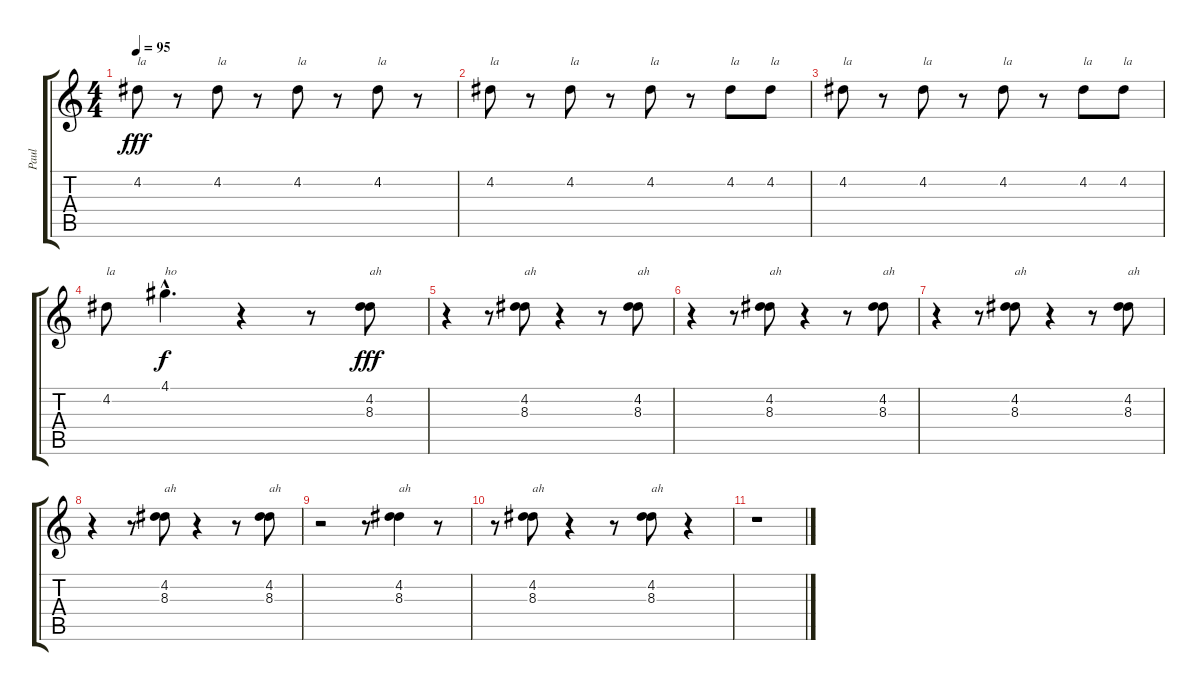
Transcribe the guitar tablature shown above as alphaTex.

\track ("Paul" "Paul") {instrument acousticguitarsteel}
\staff {score tabs}
\tuning (E4 B3 G3 D3 A2 E2) {hide}
\ts (4 4)
\tempo 95
\clef g2
\ks c
4.2.8{txt "la" dy fff} r.8 4.2.8{txt "la"} r.8 4.2.8{txt "la"} r.8 4.2.8{txt "la"} r.8 |
4.2.8{txt "la"} r.8 4.2.8{txt "la"} r.8 4.2.8{txt "la"} r.8 4.2.8{txt "la"} 4.2.8{txt "la"} |
4.2.8{txt "la"} r.8 4.2.8{txt "la"} r.8 4.2.8{txt "la"} r.8 4.2.8{txt "la"} 4.2.8{txt "la"} |
4.2.8{txt "la"} 4.1{hac}.4{d txt "ho" dy f} r.4 r.8 (4.2 8.3).8{txt "ah" dy fff volume 15 instrument choiraahs} |
r.4 r.8 (4.2 8.3).8{txt "ah"} r.4 r.8 (4.2 8.3).8{txt "ah"} |
r.4 r.8 (4.2 8.3).8{txt "ah"} r.4 r.8 (4.2 8.3).8{txt "ah"} |
r.4 r.8 (4.2 8.3).8{txt "ah"} r.4 r.8 (4.2 8.3).8{txt "ah"} |
r.4 r.8 (4.2 8.3).8{txt "ah" volume 12} r.4 r.8 (4.2 8.3).8{txt "ah"} |
r.2 r.8 (4.2 8.3).4{txt "ah"} r.8 |
r.8 (4.2 8.3).8{txt "ah"} r.4 r.8 (4.2 8.3).8{txt "ah"} r.4 |
r.1
